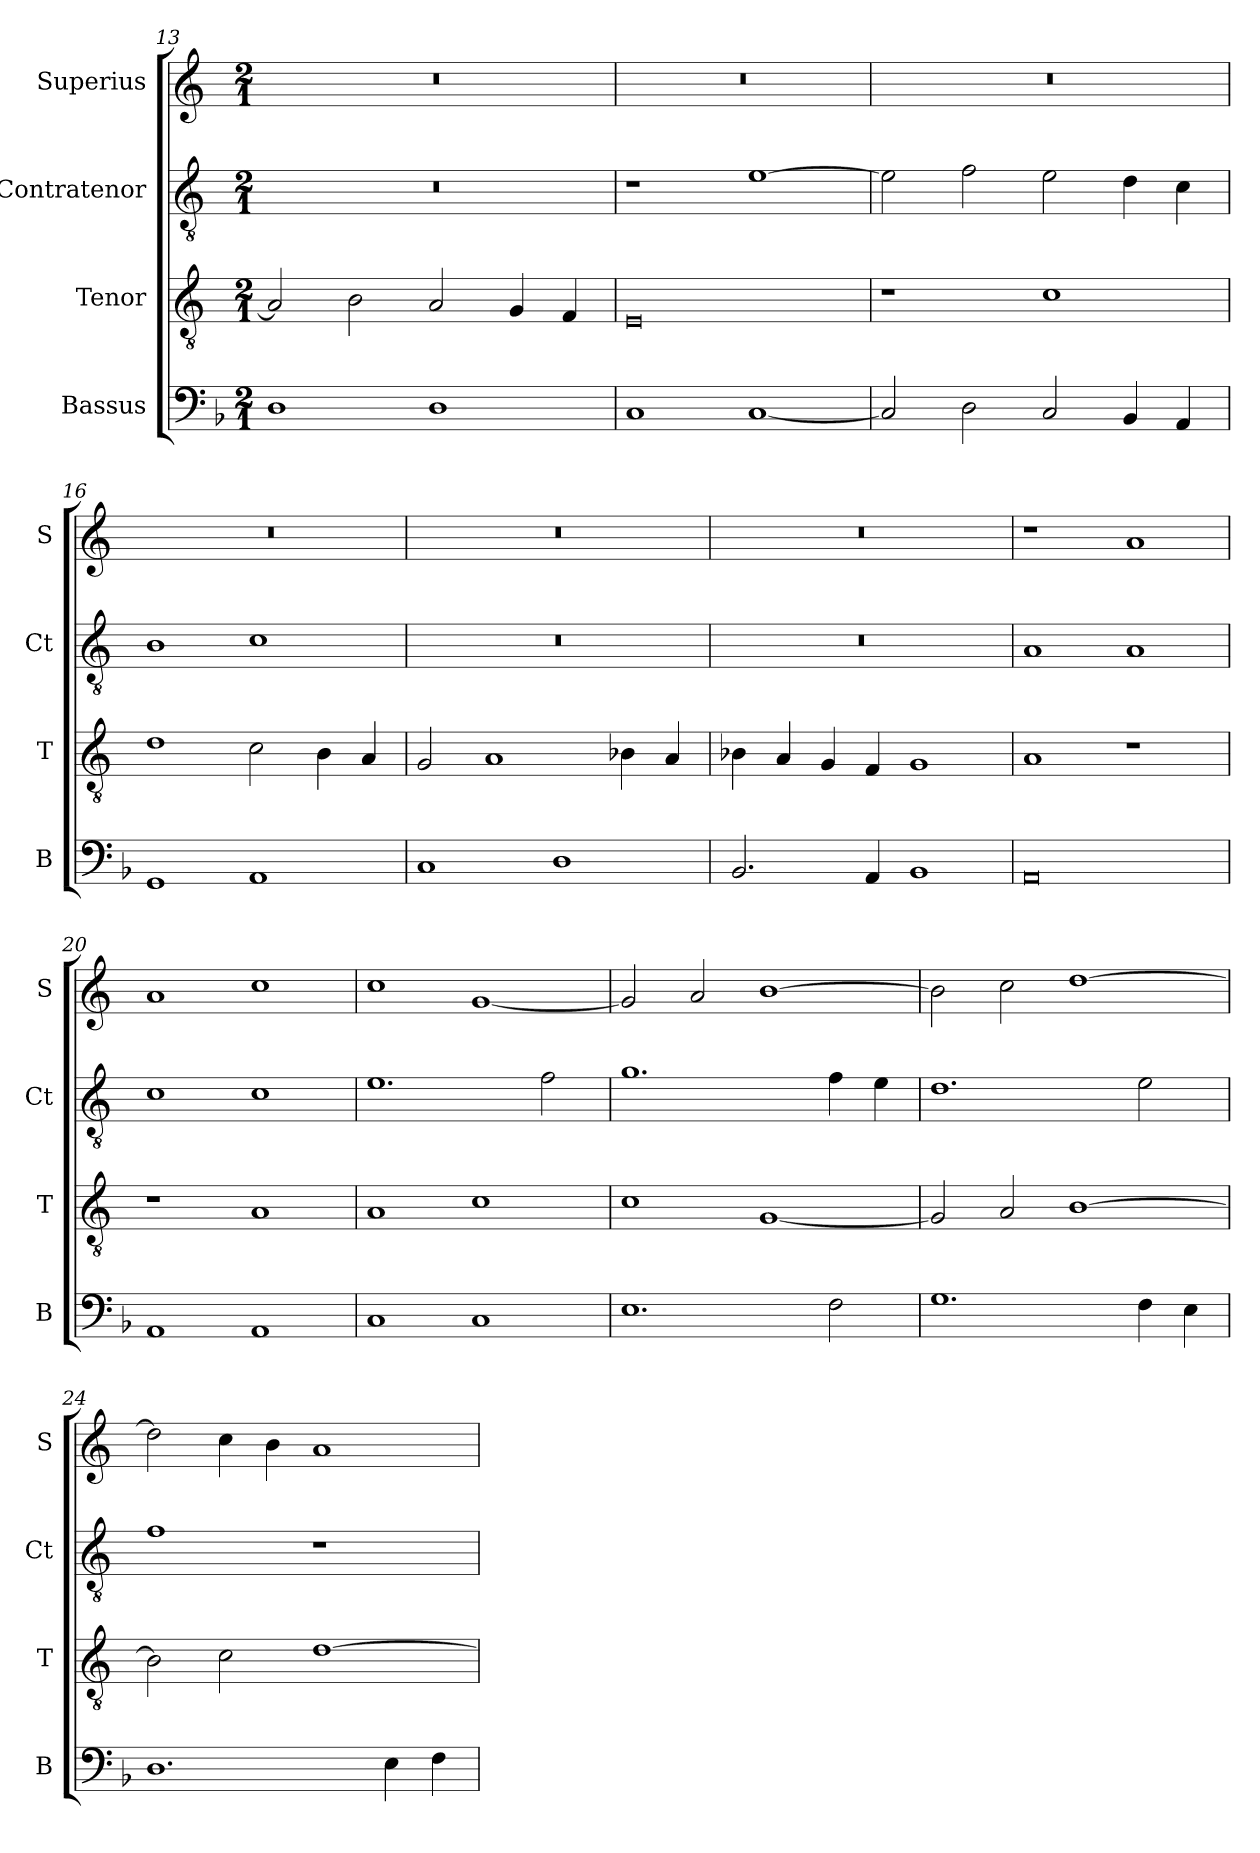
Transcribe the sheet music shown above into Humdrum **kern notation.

**kern	**kern	**kern	**kern
*part4	*part3	*part2	*part1
*staff4	*staff3	*staff2	*staff1
*I"Bassus	*I"Tenor	*I"Contratenor	*I"Superius
*I'B	*I'T	*I'Ct	*I'S
*clefF4	*clefGv2	*clefGv2	*clefG2
*k[b-]	*k[]	*k[]	*k[]
*M2/1	*M2/1	*M2/1	*M2/1
=13	=13	=13	=13
1D	2A]	0r	0r
.	2B	.	.
1D	2A	.	.
.	4G	.	.
.	4F	.	.
=14	=14	=14	=14
1C	0E	1r	0r
[1C	.	[1e	.
=15	=15	=15	=15
2C]	1r	2e]	0r
2D	.	2f	.
2C	1c	2e	.
4BB-	.	4d	.
4AA	.	4c	.
=16	=16	=16	=16
1GG	1d	1B	0r
1AA	2c	1c	.
.	4B	.	.
.	4A	.	.
=17	=17	=17	=17
1C	2G	0r	0r
.	1A	.	.
1D	.	.	.
.	4B-X	.	.
.	4A	.	.
=18	=18	=18	=18
2.BB-	4B-X	0r	0r
.	4A	.	.
.	4G	.	.
4AA	4F	.	.
1BB-	1G	.	.
=19	=19	=19	=19
0AA	1A	1A	1r
.	1r	1A	1a
=20	=20	=20	=20
1AA	1r	1c	1a
1AA	1A	1c	1cc
=21	=21	=21	=21
1C	1A	1.e	1cc
1C	1c	.	[1g
.	.	2f	.
=22	=22	=22	=22
1.E	1c	1.g	2g]
.	.	.	2a
.	[1G	.	[1b
2F	.	4f	.
.	.	4e	.
=23	=23	=23	=23
1.G	2G]	1.d	2b]
.	2A	.	2cc
.	[1B	.	[1dd
4F	.	2e	.
4E	.	.	.
=24	=24	=24	=24
1.D	2B]	1f	2dd]
.	2c	.	4cc
.	.	.	4b
.	[1d	1r	1a
4E	.	.	.
4F	.	.	.
=	=	=	=
*-	*-	*-	*-
